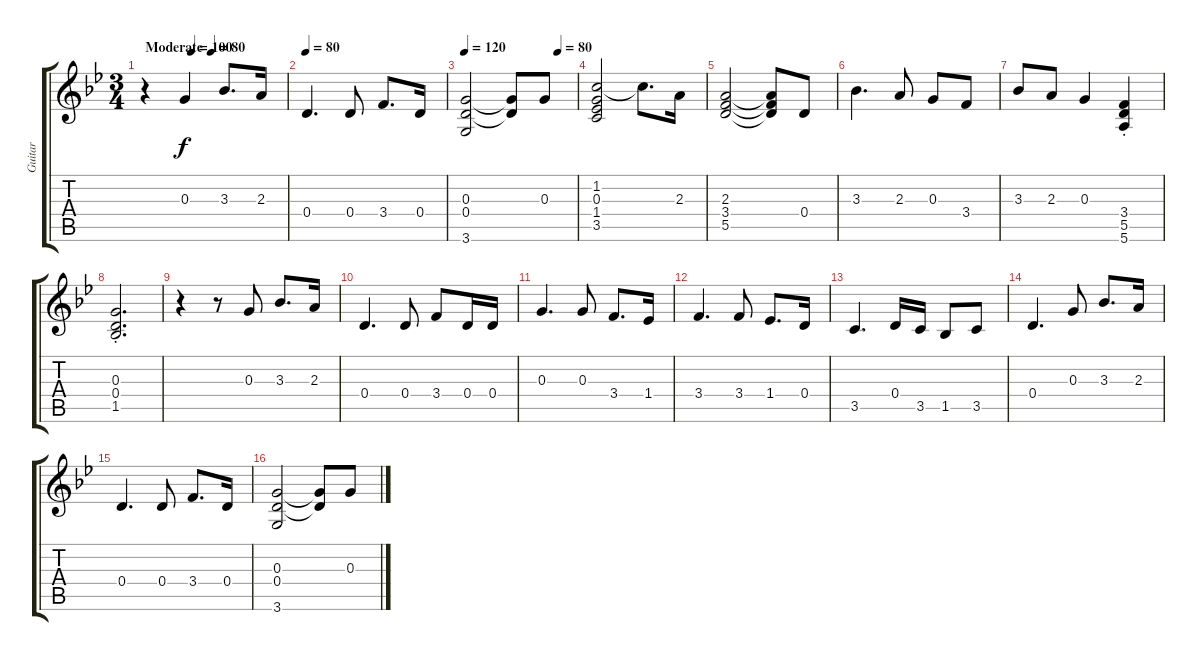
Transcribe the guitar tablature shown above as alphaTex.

\track ("Guitar" "Guitar") {instrument acousticguitarsteel}
\staff {score tabs}
\tuning (E4 B3 G3 D3 A2 E2) {hide}
\ts (3 4)
\tempo (80 "Moderate")
\tempo (100 0.3333333333333333)
\tempo (80 "Moderate")
\clef g2
\ks gminor
r.4{dy f instrument acousticguitarsteel} 0.3.4 3.3.8{d} 2.3.16 |
\tempo 80
0.4.4{d} 0.4.8 3.4.8{d} 0.4.16 |
\tempo 120
\tempo (80 0.8333333333333334)
(0.3 0.4 3.6).2 (0.3{t} 0.4{t}).8 0.3.8 |
(1.2 0.3 1.4 3.5).2 1.2{t}.8{d} 2.3.16 |
(2.3 3.4 5.5).2 (2.3{t} 3.4{t} 5.5{t}).8 0.4.8 |
3.3.4{d} 2.3.8 0.3.8 3.4.8 |
3.3.8 2.3.8 0.3.4 (3.4{st} 5.5{st} 5.6{st}).4 |
(0.3{st} 0.4{st} 1.5{st}).2{d} |
r.4 r.8 0.3.8 3.3.8{d} 2.3.16 |
0.4.4{d} 0.4.8 3.4.8 0.4.16 0.4.16 |
0.3.4{d} 0.3.8 3.4.8{d} 1.4.16 |
3.4.4{d} 3.4.8 1.4.8{d} 0.4.16 |
3.5.4{d} 0.4.16 3.5.16 1.5.8 3.5.8 |
0.4.4{d} 0.3.8 3.3.8{d} 2.3.16 |
0.4.4{d} 0.4.8 3.4.8{d} 0.4.16 |
(0.3 0.4 3.6).2 (0.3{t} 0.4{t}).8 0.3.8
